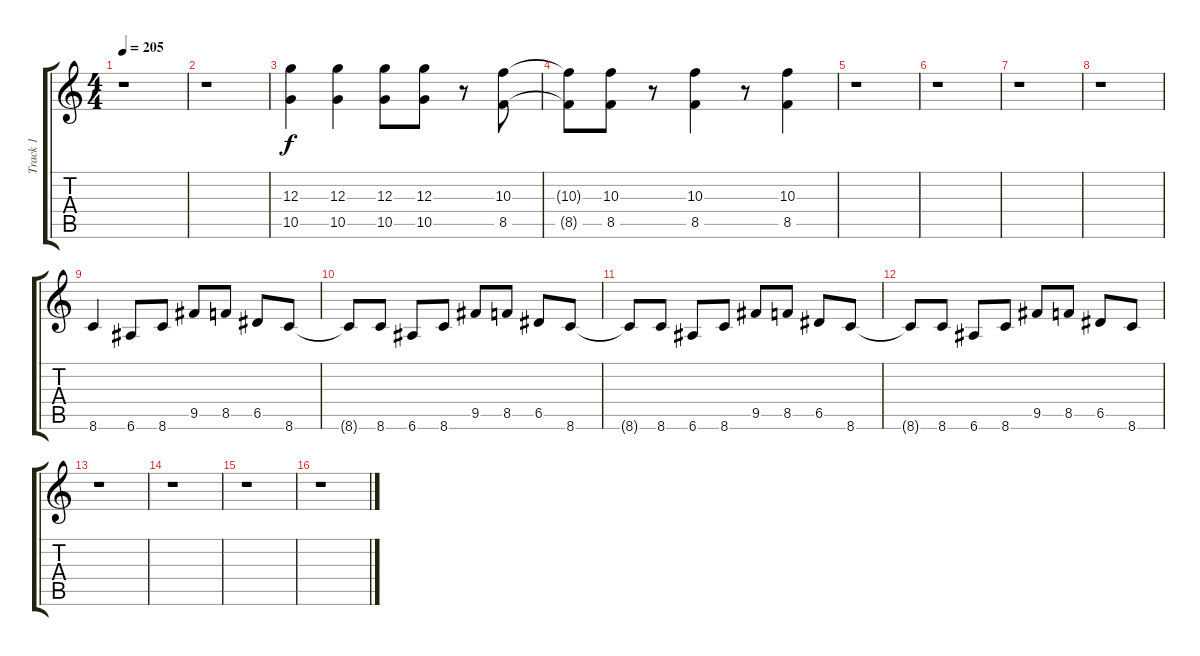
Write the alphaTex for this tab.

\track ("Track 1" "Track 1") {instrument acousticguitarsteel}
\staff {score tabs}
\tuning (E4 B3 G3 D3 A2 E2) {hide}
\ts (4 4)
\tempo 205
\clef g2
\ks c
r.1{dy f} |
r.1 |
(12.3 10.5).4 (12.3 10.5).4 (12.3 10.5).8 (12.3 10.5).8 r.8 (10.3 8.5).8 |
(10.3{t} 8.5{t}).8 (10.3 8.5).8 r.8 (10.3 8.5).4 r.8 (10.3 8.5).4 |
r.1 |
r.1 |
r.1 |
r.1 |
8.6.4 6.6.8 8.6.8 9.5.8 8.5.8 6.5.8 8.6.8 |
8.6{t}.8 8.6.8 6.6.8 8.6.8 9.5.8 8.5.8 6.5.8 8.6.8 |
8.6{t}.8 8.6.8 6.6.8 8.6.8 9.5.8 8.5.8 6.5.8 8.6.8 |
8.6{t}.8 8.6.8 6.6.8 8.6.8 9.5.8 8.5.8 6.5.8 8.6.8 |
r.1 |
r.1 |
r.1 |
r.1
